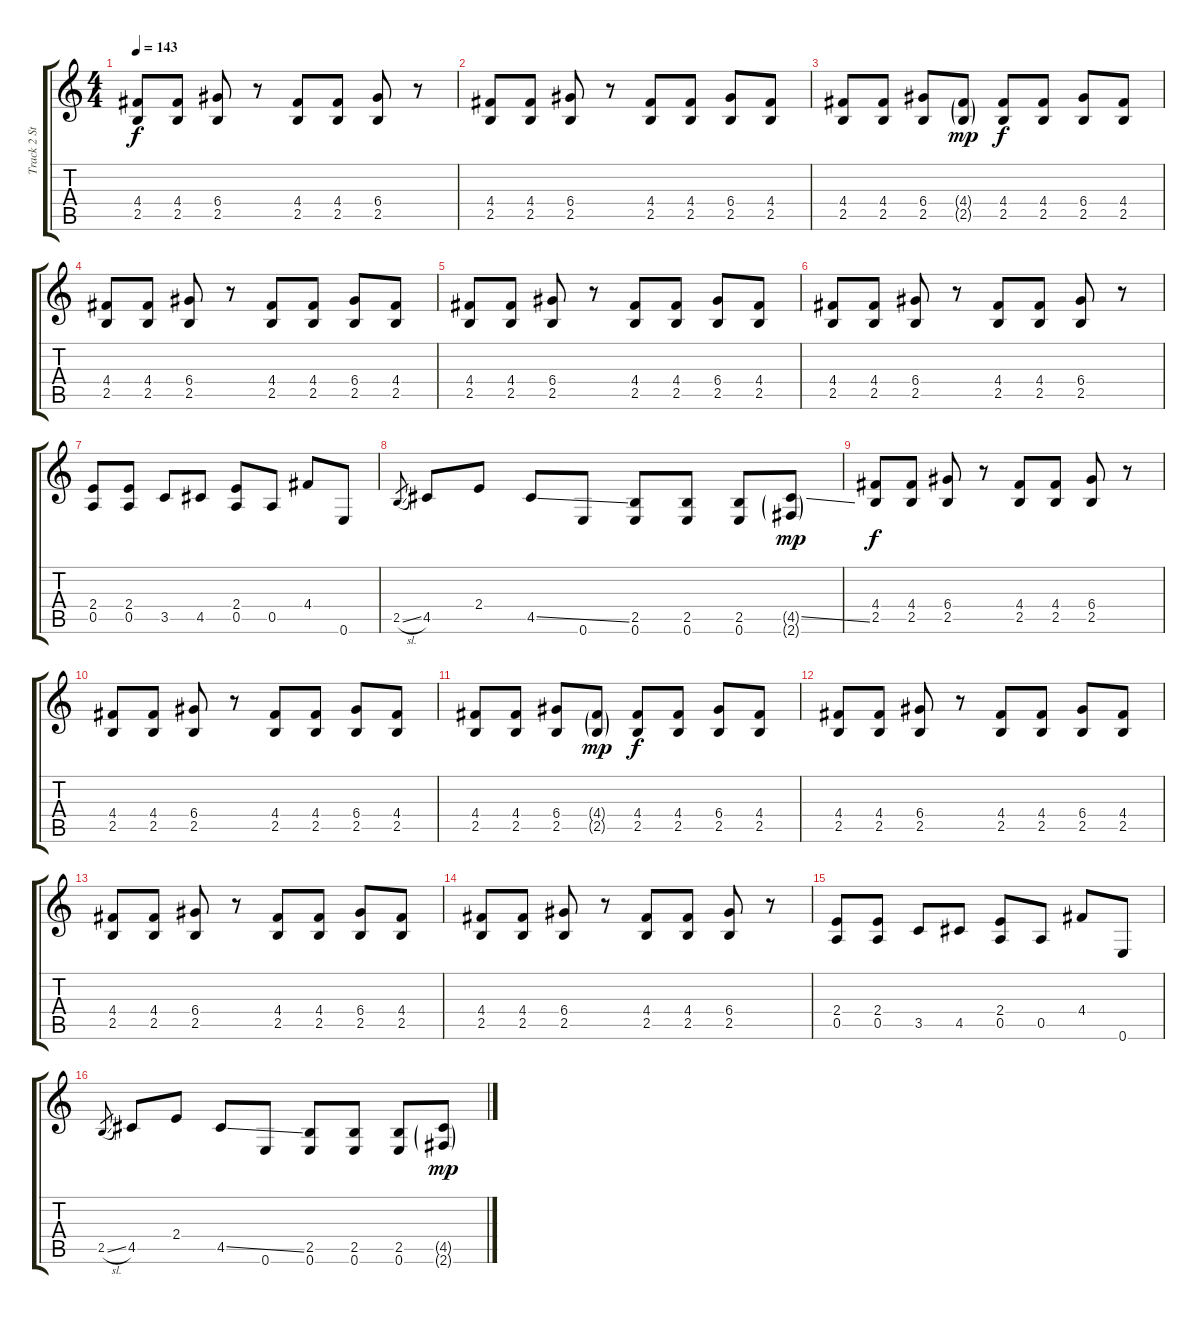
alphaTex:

\track ("Track 2 Standard tuning" "Track 2 St") {instrument electricguitarjazz}
\staff {score tabs}
\tuning (E4 B3 G3 D3 A2 E2) {hide}
\ts (4 4)
\tempo 143
\clef g2
\ks c
(4.4 2.5).8{dy f} (4.4 2.5).8 (6.4 2.5).8 r.8 (4.4 2.5).8 (4.4 2.5).8 (6.4 2.5).8 r.8 |
(4.4 2.5).8 (4.4 2.5).8 (6.4 2.5).8 r.8 (4.4 2.5).8 (4.4 2.5).8 (6.4 2.5).8 (4.4 2.5).8 |
(4.4 2.5).8 (4.4 2.5).8 (6.4 2.5).8 (4.4{g} 2.5{g}).8{dy mp} (4.4 2.5).8{dy f} (4.4 2.5).8 (6.4 2.5).8 (4.4 2.5).8 |
(4.4 2.5).8 (4.4 2.5).8 (6.4 2.5).8 r.8 (4.4 2.5).8 (4.4 2.5).8 (6.4 2.5).8 (4.4 2.5).8 |
(4.4 2.5).8 (4.4 2.5).8 (6.4 2.5).8 r.8 (4.4 2.5).8 (4.4 2.5).8 (6.4 2.5).8 (4.4 2.5).8 |
(4.4 2.5).8 (4.4 2.5).8 (6.4 2.5).8 r.8 (4.4 2.5).8 (4.4 2.5).8 (6.4 2.5).8 r.8 |
(2.4 0.5).8 (2.4 0.5).8 3.5.8 4.5.8 (2.4 0.5).8 0.5.8 4.4.8 0.6.8 |
2.5{sl}.8{gr} 4.5.8 2.4.8 4.5{ss}.8 0.6.8 (2.5 0.6).8 (2.5 0.6).8 (2.5 0.6).8 (4.5{ss g} 2.6{g}).8{dy mp} |
(4.4 2.5).8{dy f} (4.4 2.5).8 (6.4 2.5).8 r.8 (4.4 2.5).8 (4.4 2.5).8 (6.4 2.5).8 r.8 |
(4.4 2.5).8 (4.4 2.5).8 (6.4 2.5).8 r.8 (4.4 2.5).8 (4.4 2.5).8 (6.4 2.5).8 (4.4 2.5).8 |
(4.4 2.5).8 (4.4 2.5).8 (6.4 2.5).8 (4.4{g} 2.5{g}).8{dy mp} (4.4 2.5).8{dy f} (4.4 2.5).8 (6.4 2.5).8 (4.4 2.5).8 |
(4.4 2.5).8 (4.4 2.5).8 (6.4 2.5).8 r.8 (4.4 2.5).8 (4.4 2.5).8 (6.4 2.5).8 (4.4 2.5).8 |
(4.4 2.5).8 (4.4 2.5).8 (6.4 2.5).8 r.8 (4.4 2.5).8 (4.4 2.5).8 (6.4 2.5).8 (4.4 2.5).8 |
(4.4 2.5).8 (4.4 2.5).8 (6.4 2.5).8 r.8 (4.4 2.5).8 (4.4 2.5).8 (6.4 2.5).8 r.8 |
(2.4 0.5).8 (2.4 0.5).8{volume 0} 3.5.8 4.5.8 (2.4 0.5).8 0.5.8 4.4.8 0.6.8 |
2.5{sl}.8{gr} 4.5.8 2.4.8 4.5{ss}.8 0.6.8 (2.5 0.6).8 (2.5 0.6).8 (2.5 0.6).8 (4.5{g} 2.6{g}).8{dy mp}
